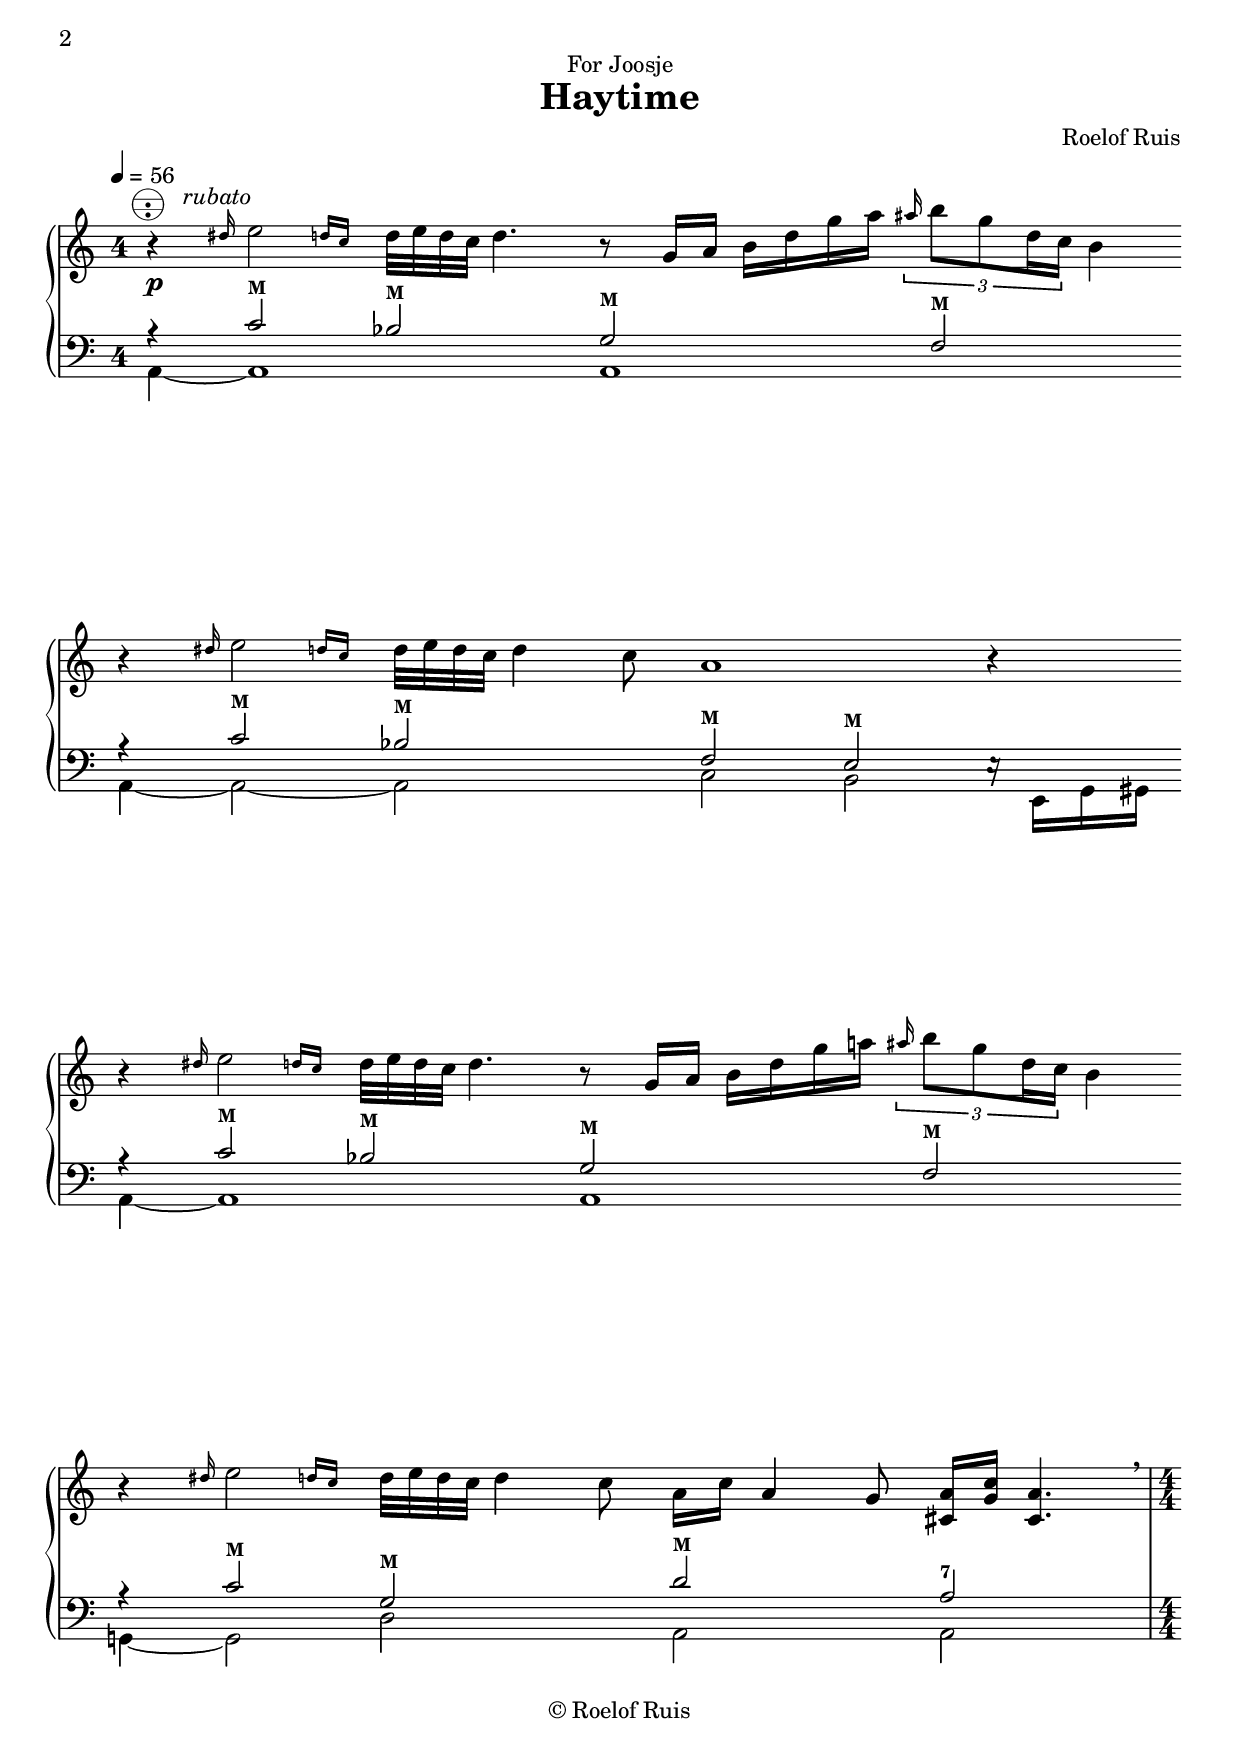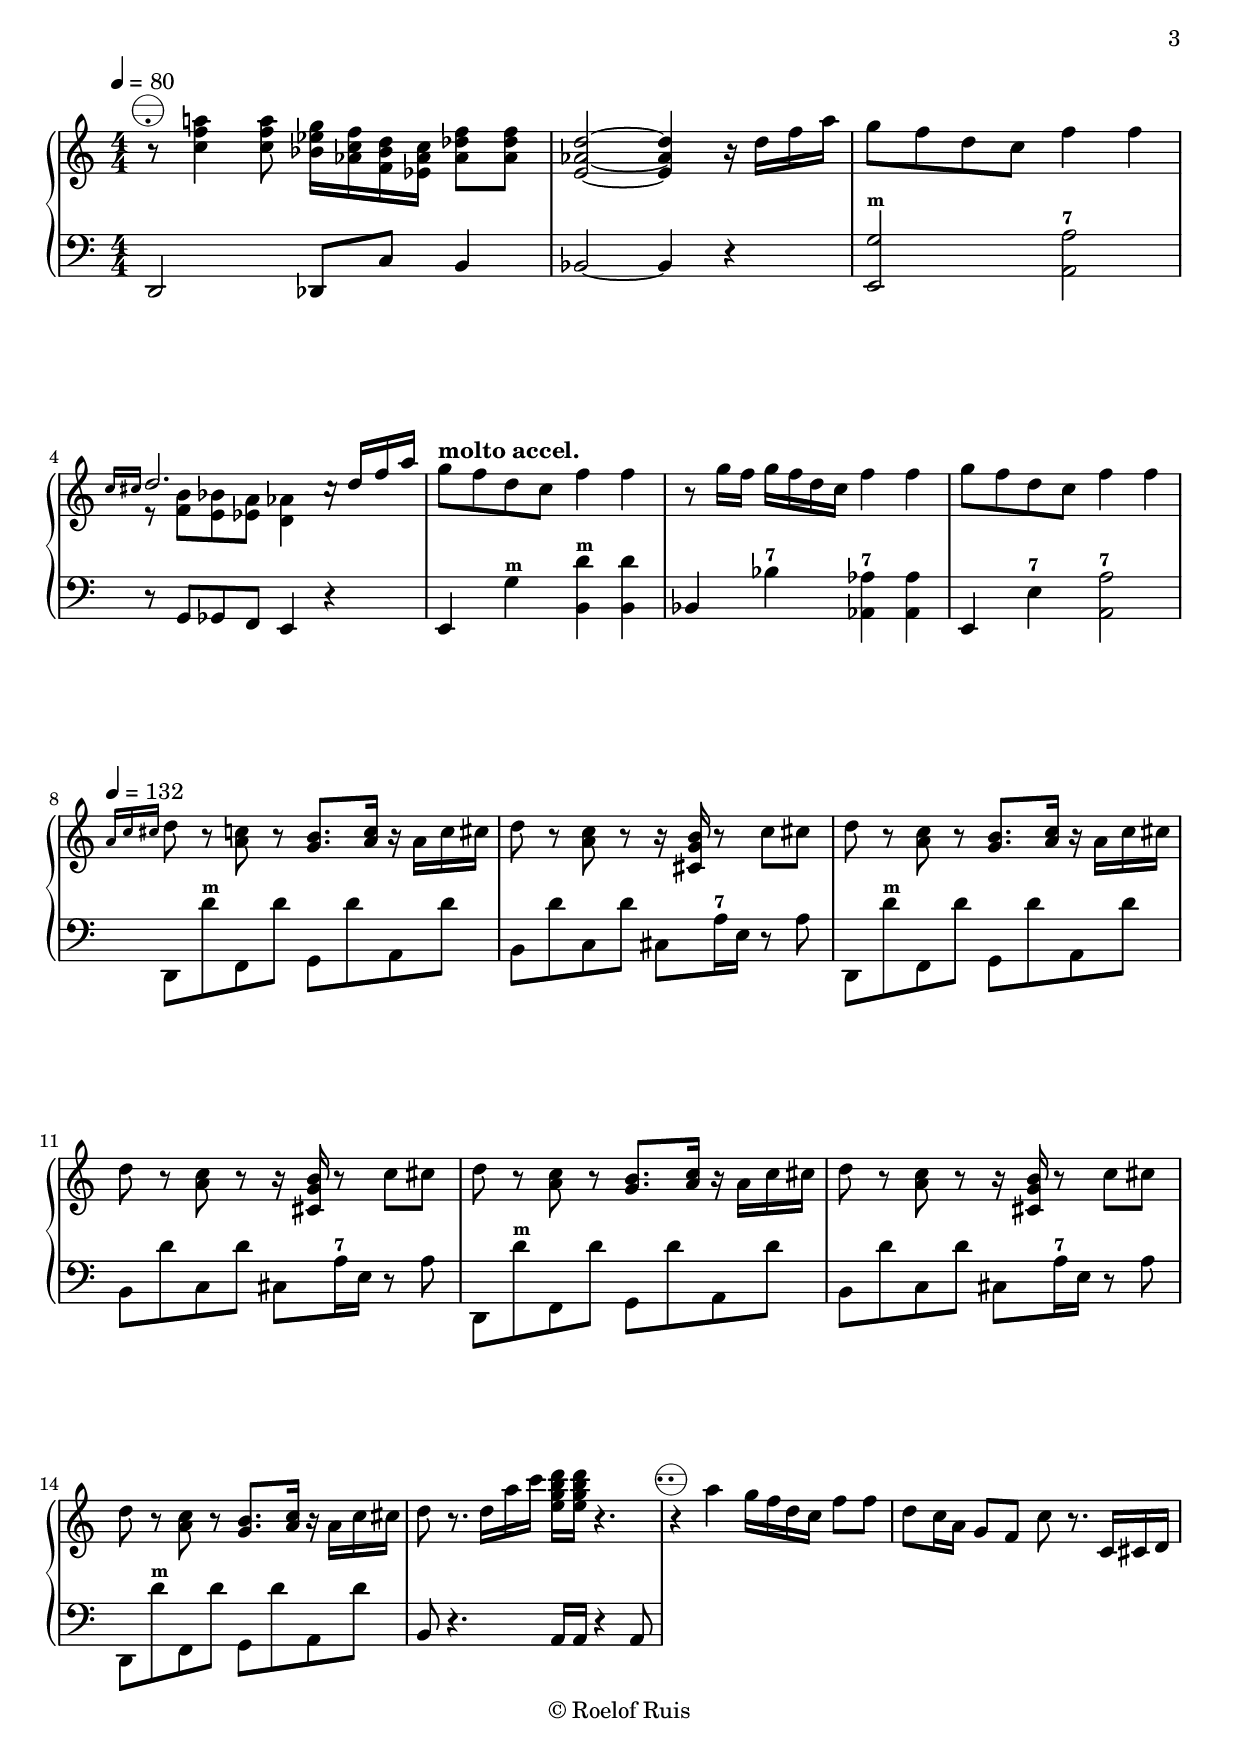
\version "2.20.0"

\version "2.20.0"

% ---- Bellows ----
out = ^\markup { \musicglyph #"accordion.pull" }
in = ^\markup { \musicglyph #"accordion.push" }

outsub = _\markup { \musicglyph #"accordion.pull" }
insub = _\markup { \musicglyph #"accordion.push" }

% ---- Basses ----
mj = ^\markup { \bold \magnify #0.8 { \roman M } }
mn = ^\markup { \bold \magnify #0.8 { \roman m } }
spt = ^\markup { \bold \magnify #0.8 { \roman 7 } }
vsp = ^\markup { \bold \magnify #0.8 { \roman v7 } }

bbass = _\markup {\box {\bold{BB}}}
sbass = _\markup {\box {\bold{SB}}}

% ---- Registers ----

eightva = \markup {\italic \translate #'(1.8 . 0) \raise #2 \magnify #0.8 {"8va"}}
loco    = \markup {\italic \translate #'(1.8 . 0) \raise #2 \magnify #0.8 {"loco"}}

dot = \markup {
  \musicglyph #"accordion.dot"
}

freebass = \markup {
  \musicglyph #"accordion.freebass"
}

discant = \markup {
  \musicglyph #"accordion.discant"
}

fbregz = ^\markup {
  \whiteout
  \combine
  \freebass
  \raise #0.5 \dot
}

fbrega = ^\markup {
  \whiteout
  \combine
  \freebass
  \raise #1.5 \dot
}

regz = ^\markup {
  \whiteout
  \combine
  \discant
  \raise #0.5 \dot
}

regez = ^\markup {
  \whiteout
  \combine
  \discant
    \combine
    \raise #0.5 \dot
    \eightva
}

rega = ^\markup {
  \whiteout
  \combine
  \discant
  \raise #1.5 \dot
}

regac = ^\markup {
  \whiteout
  \combine
  \discant
  \translate #'(-1 . 0) \raise #1.5 \dot
}

regzdba = ^\markup {
  \whiteout
  \combine
  \discant
  \combine
    \raise #0.5 \dot
    \combine
      \raise #1.5 \dot
      \translate #'(-1 . 0) \raise #1.5 \dot
}

regdbav = ^\markup {
  \whiteout
  \combine
  \discant
  \combine
    \raise #2.5 \dot
    \combine
      \raise #1.5 \dot
      \translate #'(-1 . 0) \raise #1.5 \dot
}

regav = ^\markup {
  \whiteout
  \combine
  \discant
  \combine
    \raise #2.5 \dot
    \raise #1.5 \dot
}

regdbaz = ^\markup {
  \whiteout
  \combine
  \discant
  \combine
    \raise #0.5 \dot
    \combine
      \raise #1.5 \dot
      \translate #'(-1 . 0) \raise #1.5 \dot
}

regdba = ^\markup {
  \whiteout
  \combine
  \discant
  \combine
    \raise #1.5 \dot
    \translate #'(-1 . 0) \raise #1.5 \dot
}

regza = ^\markup {
  \whiteout
  \combine
  \discant
  \combine
    \raise #0.5 \dot
    \raise #1.5 \dot
}

regeza = ^\markup {
  \whiteout
  \combine
  \discant
  \combine
    \raise #0.5 \dot
    \combine
      \raise #1.5 \dot
      \eightva
}

regzv = ^\markup {
  \whiteout
  \combine
  \discant
  \combine
    \raise #0.5 \dot
    \raise #2.5 \dot
}

regzav = ^\markup {
  \whiteout
  \combine
  \discant
  \combine
    \raise #2.5 \dot
    \combine
      \raise #1.5 \dot
      \raise #0.5 \dot
}

regezv = ^\markup {
  \whiteout
  \combine
  \discant
  \combine
    \raise #0.5 \dot
    \combine
      \raise #2.5 \dot
      \eightva
}

regzacv = ^\markup {
  \whiteout
  \combine
  \discant
  \combine
    \raise #2.5 \dot
    \combine
      \translate #'(-1 . 0) \raise #1.5 \dot
      \raise #0.5 \dot
}

regzacvl = ^\markup {
  \whiteout
  \combine
  \discant
  \combine
    \raise #2.5 \dot
    \combine
      \translate #'(-1 . 0) \raise #1.5 \dot
      \combine
        \raise # 0.5 \dot
        \loco
}

regzdbav = ^\markup {
  \whiteout
  \combine
  \discant
  \combine
    \raise #2.5 \dot
    \combine
      \raise #1.5 \dot
      \combine
      \translate #'(-1 . 0) \raise #1.5 \dot
      \raise #0.5 \dot
}









% ---- Other functionality ----

simile = \markup "simile"
subp = _\markup{ \italic sub \dynamic p }


options = {
  \numericTimeSignature
  \time 4/4
  \key c \major
}

staffRight = {
  \options
  \clef treble
  
  \once \override Staff.TimeSignature.style = #'single-digit
  \time 4/4
  \tempo 4 = 56
  
  \relative c'' {
    \cadenzaOn
    r4\regza^\markup { \halign #-2 \italic "rubato" } \grace { dis16 } \afterGrace e2 { d16[ c] } d32[ e d c] d4.
    r8 g,16[ a] b[ d g a] \times 2/3 { \grace { ais16 } b8[ g d16 c] } b4
    \bar ""
    \break
    r4 \grace { dis16 } \afterGrace e2 { d16[ c] } d32[ e d c] d4 c8
    a1
    r4
    \bar ""
    r4 \grace { dis16 } \afterGrace e2 { d16[ c] } d32[ e d c] d4.
    r8 g,16[ a] b[ d g a] \times 2/3 { \grace { ais16 } b8[ g d16 c] } b4
    \bar ""
    \break
    r4 \grace { dis16 } \afterGrace e2 { d16[ c] } d32[ e d c] d4 c8
    a16[ c] a4 g8 
    <a cis,>16[ <c g>] <a cis,>4.
    \cadenzaOff
    \breathe
    \bar "|"
    \break

    \time 4/4
    \tempo 4 = 80

    r8\regz <a' f c>4 <a f c>8 <g es bes>16 <f c as> <d bes f> <c as es> <f des as>8 <f des as> |
    <d~ as~ e~>2 <d as e>4 r16 d16 f a 
    g8 f d c f4 f |
    << { \grace { c16 cis } d2. c16\rest d f a } \\ { r8 <b, f> <bes e,> <a es> <as d,>4  s4 } >>
    g'8^\markup { \bold "molto accel." } f d c f4 f |
    r8 g16 f g f d c f4 f | 
    g8 f d c f4 f | 
    
    \tempo 4 = 132
    \grace { a,16 c cis } d8 r <c a> r <b g>8. <c a>16 r16 a c cis |
    d8 r <c a> r r16 <b g cis,> r8 c cis |
    d8 r <c a> r <b g>8. <c a>16 r16 a c cis |
    d8 r <c a> r r16 <b g cis,> r8 c cis |
    d8 r <c a> r <b g>8. <c a>16 r16 a c cis |
    d8 r <c a> r r16 <b g cis,> r8 c cis |
    d8 r <c a> r <b g>8. <c a>16 r16 a c cis |
    d8 r8. d16 a' c <d b g e> <d b g e> r4. |
    
    r4\regdba a4 g16 f d c f8 f |
    d c16 a g8 f c' r8. c,16 cis d |
   
  } 
  
}

staffLeft = {
  \options
  \clef bass

  \once \override Staff.TimeSignature.style = #'single-digit
  \time 4/4

  \cadenzaOn
  << 
    { 
      r4 c'2\mj bes2\mj
      g2\mj f2\mj
      r4 c'2\mj bes!2\mj
      f2\mj e2\mj
      s4
      r4 c'2\mj bes!2\mj
      g2\mj f2\mj
      r4 c'2\mj
      g2\mj d'2\mj
      a2\spt
    } 
    \\ 
    { 
      a,4~
      a,1
      a,
      a,4~
      a,2~ a,2
      c2 b,2
      e16\rest e,16[ g, gis,]
      \bar ""
      \break
      a,4~
      a,1
      a,1
      g,4~
      g,2
      d2
      a,2
      a,2
    }
  >>
  \cadenzaOff
  \bar "|"
  \time 4/4
  
  d,2 des,8 c b,4 |
  bes,2~ bes,4 r4 |
  <e, g>2\mn <a, a>\spt |
  r8 g, ges, f, e,4 r4 |
  
  e, g\mn <b, d'>\mn <b, d'> |
  bes, bes\spt <as, as>\spt <as, as> |
  e, e\spt <a, a>2\spt |
  
  d,8 d'\mn f, d' g, d' a, d' |
  b, d' c d' cis a16\spt e r8 a |
  d,8 d'\mn f, d' g, d' a, d' |
  b, d' c d' cis a16\spt e r8 a |
  d,8 d'\mn f, d' g, d' a, d' |
  b, d' c d' cis a16\spt e r8 a |
  d,8 d'\mn f, d' g, d' a, d' |
  b,8 r4. a,16 a, r4 a,8 |

}

dynamicsStaff = \new Dynamics {
  \time 4/4

  s4\p
}

\book {
  \header {
    title = "Haytime"
    composer = "Roelof Ruis"
    dedication = "For Joosje"
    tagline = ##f
    instrumentName = "Accordion solo"
    year = "2018"
    description = ""
    info = "For Standard Bass - Difficulty: Hard"
    permission = "Licensed under the Creative Commons Attribution-NoDerivatives 4.0 International License."
    projecturl = "https://github.com/RoelofRuis/free-sheets"
    version = "April 2022"
  }

  \paper {
    %max-systems-per-page = 5
    %min-systems-per-page = 5
    indent = 0.0
    ragged-last-bottom = ##f
    print-all-headers = ##t
    
    bookTitleMarkup = \markup {
      \column {
        \vspace #2
        \fill-line { \fontsize #2 \fromproperty #'header:dedication }
        \vspace #1
        \fill-line { \fontsize #8 \fromproperty #'header:title }
        \vspace #2
        \fill-line { \fontsize #6 \italic \fromproperty #'header:composer }
        \vspace #.5
        \fill-line { \fontsize #2 \fromproperty #'header:year }
        \vspace #3
        \fill-line { \fontsize #4 \fromproperty #'header:instrumentName }
        \vspace #10
        \override #'(line-width . 55)
        \fontsize #1
        \justify-field #'header:description
        \vspace #1
        \fontsize #1
        \justify-field #'header:info
        \vspace #4
        \override #'(line-width . 55)
        \fontsize #1
        \justify-field #'header:permission
        \vspace #1
        \vspace #14
        \justify { \char ##x00A9 Roelof Ruis \concat { " - Version " \fromproperty #'header:version } }
        \typewriter { \fromproperty #'header:projecturl }
      }
    }
    
    oddFooterMarkup = \markup {
      \fill-line {
        \center-column {
          \on-the-fly #part-first-page ""
          \on-the-fly #not-first-page \line { \char ##x00A9 Roelof Ruis }
        }
      }
    }  
  }

  \score {
    \header {
      breakbefore = ##t
    }

    \new PianoStaff <<
      \new Staff = "right" \with {midiInstrument = "bright acoustic"} \staffRight
      \dynamicsStaff
      \new Staff = "left" \with {midiInstrument = "bright acoustic"} \staffLeft
    >>

    \layout {}
    
    \midi {}
  }
}
